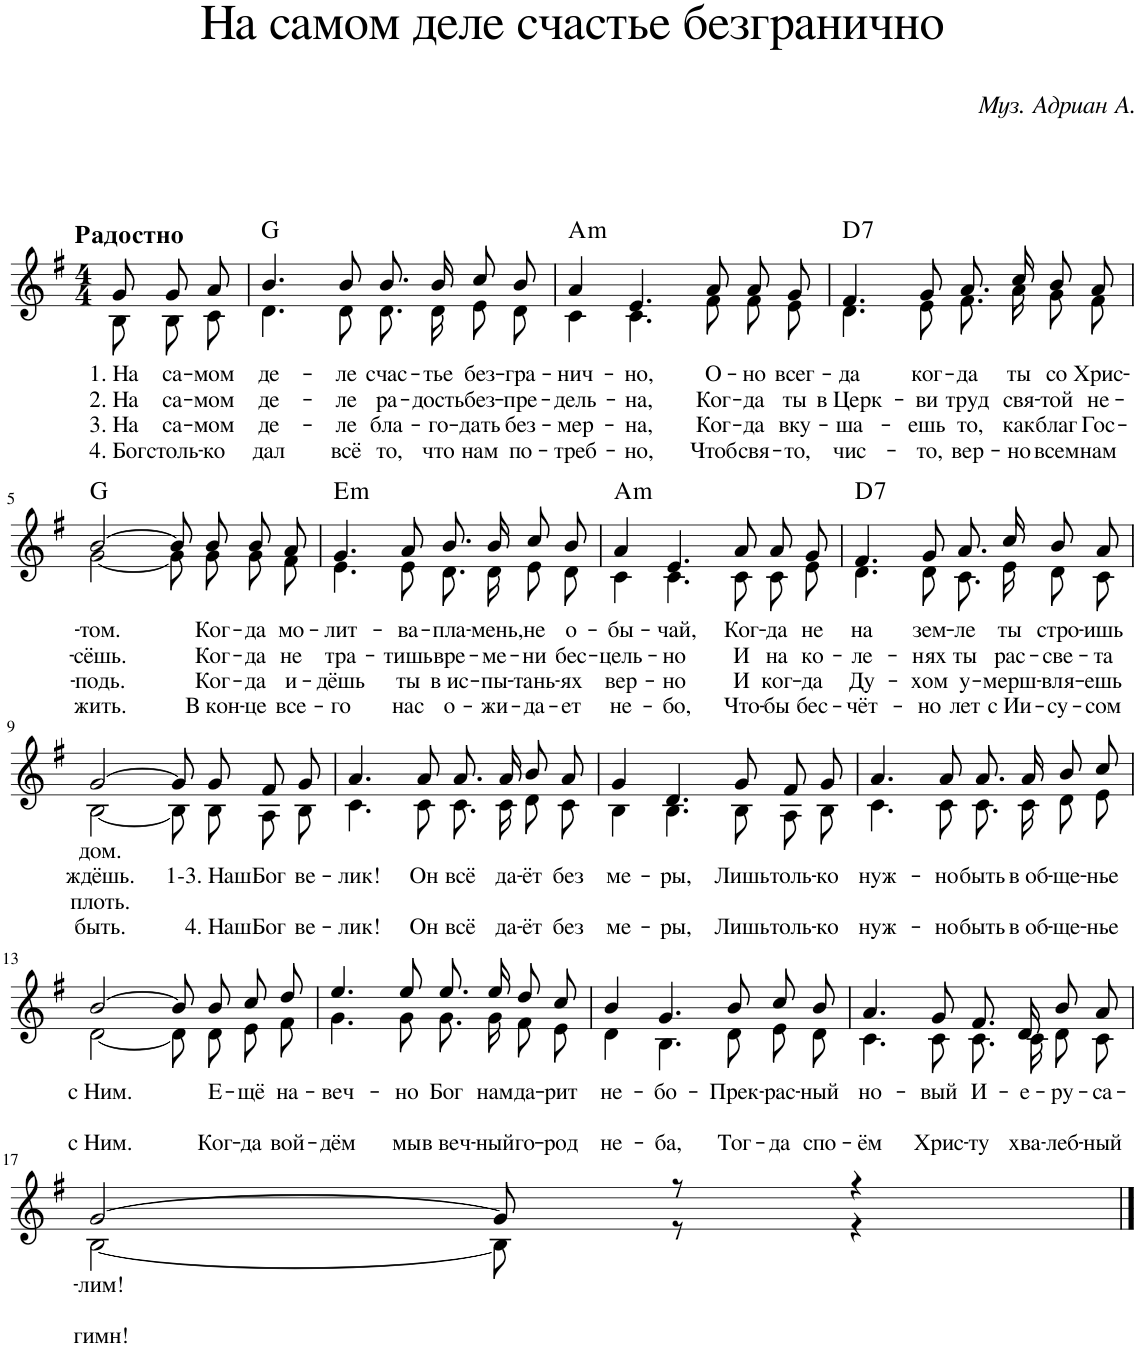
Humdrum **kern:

**kern	**text	**text	**text	**text	**harte
*part1	*part1	*part1	*part1	*part1	*part1
*staff1	*staff1	*staff1	*staff1	*staff1	*
*I"Piano	*	*	*	*	*
*I'Pno.	*	*	*	*	*
*clefG2	*	*	*	*	*
*k[f#]	*	*	*	*	*
*M4/4	*	*	*	*	*
=1	=1	=1	=1	=1	=1
!LO:TX:a:B:t=Радостно	!	!	!	!	!
!	!LO:LY:b	!LO:LY:b	!LO:LY:b	!LO:LY:b	!
*^	*	*	*	*	*
8g/	8B\	1. На	2. На	3. На	4. Бог	.
!	!	!LO:LY:b	!LO:LY:b	!LO:LY:b	!LO:LY:b	!
8g/L	8B\L	са-	са-	са-	столь-	.
!	!	!LO:LY:b	!LO:LY:b	!LO:LY:b	!LO:LY:b	!
8a/J	8c\J	-мом	-мом	-мом	-ко	.
=2	=2	=2	=2	=2	=2	=2
!	!	!LO:LY:b	!LO:LY:b	!LO:LY:b	!LO:LY:b	!
4.b/	4.d\	де-	де-	де-	дал	G:maj
!	!	!LO:LY:b	!LO:LY:b	!LO:LY:b	!LO:LY:b	!
8b/	8d\	-ле	-ле	-ле	всё	.
!	!	!LO:LY:b	!LO:LY:b	!LO:LY:b	!LO:LY:b	!
8.b/L	8.d\L	счас-	ра-	бла-	то,	.
!	!	!LO:LY:b	!LO:LY:b	!LO:LY:b	!LO:LY:b	!
16b/Jk	16d\Jk	-тье	-дость	-го-	что	.
!	!	!LO:LY:b	!LO:LY:b	!LO:LY:b	!LO:LY:b	!
8cc/L	8e\L	без-	без-	-дать	нам	.
!	!	!LO:LY:b	!LO:LY:b	!LO:LY:b	!LO:LY:b	!
8b/J	8d\J	-гра-	-пре-	без-	по-	.
=3	=3	=3	=3	=3	=3	=3
!	!	!LO:LY:b	!LO:LY:b	!LO:LY:b	!LO:LY:b	!LO:H:kt=m
4a/	4c\	-нич-	-дель-	-мер-	-треб-	A:min
!	!	!LO:LY:b	!LO:LY:b	!LO:LY:b	!LO:LY:b	!
4.e/	4.c\	-но,	-на,	-на,	-но,	.
!	!	!LO:LY:b	!LO:LY:b	!LO:LY:b	!LO:LY:b	!
8a/	8f#\	О-	Ког-	Ког-	Чтоб	.
!	!	!LO:LY:b	!LO:LY:b	!LO:LY:b	!LO:LY:b	!
8a/L	8f#\L	-но	-да	-да	свя-	.
!	!	!LO:LY:b	!LO:LY:b	!LO:LY:b	!LO:LY:b	!
8g/J	8e\J	всег-	ты	вку-	-то,	.
=4	=4	=4	=4	=4	=4	=4
!	!	!LO:LY:b	!LO:LY:b	!LO:LY:b	!LO:LY:b	!LO:H:kt=7
4.f#/	4.d\	-да	в Церк-	-ша-	чис-	D:7
!	!	!LO:LY:b	!LO:LY:b	!LO:LY:b	!LO:LY:b	!
8g/	8e\	ког-	-ви	-ешь	-то,	.
!	!	!LO:LY:b	!LO:LY:b	!LO:LY:b	!LO:LY:b	!
8.a/L	8.f#\L	-да	труд	то,	вер-	.
!	!	!LO:LY:b	!LO:LY:b	!LO:LY:b	!LO:LY:b	!
16cc/Jk	16a\Jk	ты	свя-	как	-но	.
!	!	!LO:LY:b	!LO:LY:b	!LO:LY:b	!LO:LY:b	!
8b/L	8g\L	со	-той	благ	всем	.
!	!	!LO:LY:b	!LO:LY:b	!LO:LY:b	!LO:LY:b	!
8a/J	8f#\J	Хрис-	не-	Гос-	нам	.
!!LO:LB:g=z	!!
=5	=5	=5	=5	=5	=5	=5
!	!	!LO:LY:b	!LO:LY:b	!LO:LY:b	!LO:LY:b	!
[2b/	[2g\	-том.	-сёшь.	-подь.	жить.	G:maj
8b/L]	8g\L]	.	.	.	.	.
!	!	!LO:LY:b	!LO:LY:b	!LO:LY:b	!LO:LY:b	!
8b/J	8g\J	Ког-	Ког-	Ког-	В кон-	.
!	!	!LO:LY:b	!LO:LY:b	!LO:LY:b	!LO:LY:b	!
8b/L	8g\L	-да	-да	-да	-це	.
!	!	!LO:LY:b	!LO:LY:b	!LO:LY:b	!LO:LY:b	!
8a/J	8f#\J	мо-	не	и-	все-	.
=6	=6	=6	=6	=6	=6	=6
!	!	!LO:LY:b	!LO:LY:b	!LO:LY:b	!LO:LY:b	!LO:H:kt=m
4.g/	4.e\	-лит-	тра-	-дёшь	-го	E:min
!	!	!LO:LY:b	!LO:LY:b	!LO:LY:b	!LO:LY:b	!
8a/	8e\	-ва-	-тишь	ты	нас	.
!	!	!LO:LY:b	!LO:LY:b	!LO:LY:b	!LO:LY:b	!
8.b/L	8.d\L	-пла-	вре-	в ис-	о-	.
!	!	!LO:LY:b	!LO:LY:b	!LO:LY:b	!LO:LY:b	!
16b/Jk	16d\Jk	-мень,	-ме-	-пы-	-жи-	.
!	!	!LO:LY:b	!LO:LY:b	!LO:LY:b	!LO:LY:b	!
8cc/L	8e\L	не	-ни	-тань-	-да-	.
!	!	!LO:LY:b	!LO:LY:b	!LO:LY:b	!LO:LY:b	!
8b/J	8d\J	о-	бес-	-ях	-ет	.
=7	=7	=7	=7	=7	=7	=7
!	!	!LO:LY:b	!LO:LY:b	!LO:LY:b	!LO:LY:b	!LO:H:kt=m
4a/	4c\	-бы-	-цель-	вер-	не-	A:min
!	!	!LO:LY:b	!LO:LY:b	!LO:LY:b	!LO:LY:b	!
4.e/	4.c\	-чай,	-но	-но	-бо,	.
!	!	!LO:LY:b	!LO:LY:b	!LO:LY:b	!LO:LY:b	!
8a/	8c\	Ког-	И	И	Что-	.
!	!	!LO:LY:b	!LO:LY:b	!LO:LY:b	!LO:LY:b	!
8a/L	8c\L	-да	на	ког-	-бы	.
!	!	!LO:LY:b	!LO:LY:b	!LO:LY:b	!LO:LY:b	!
8g/J	8e\J	не	ко-	-да	бес-	.
=8	=8	=8	=8	=8	=8	=8
!	!	!LO:LY:b	!LO:LY:b	!LO:LY:b	!LO:LY:b	!LO:H:kt=7
4.f#/	4.d\	на	-ле-	Ду-	-чёт-	D:7
!	!	!LO:LY:b	!LO:LY:b	!LO:LY:b	!LO:LY:b	!
8g/	8d\	зем-	-нях	-хом	-но	.
!	!	!LO:LY:b	!LO:LY:b	!LO:LY:b	!LO:LY:b	!
8.a/L	8.c\L	-ле	ты	у-	лет	.
!	!	!LO:LY:b	!LO:LY:b	!LO:LY:b	!LO:LY:b	!
16cc/Jk	16e\Jk	ты	рас-	-мерш-	с Ии-	.
!	!	!LO:LY:b	!LO:LY:b	!LO:LY:b	!LO:LY:b	!
8b/L	8d\L	стро-	-све-	-вля-	-су-	.
!	!	!LO:LY:b	!LO:LY:b	!LO:LY:b	!LO:LY:b	!
8a/J	8c\J	-ишь	-та	-ешь	-сом	.
!!LO:LB:g=z	!!
=9	=9	=9	=9	=9	=9	=9
!	!	!LO:LY:b	!LO:LY:b	!LO:LY:b	!LO:LY:b	!
[2g/	[2B\	дом.	ждёшь.	плоть.	быть.	.
8g/L]	8B\L]	.	.	.	.	.
!	!	!	!LO:LY:b	!	!LO:LY:b	!
8g/J	8B\J	.	1-3. Наш	.	4. Наш	.
!	!	!	!LO:LY:b	!	!LO:LY:b	!
8f#/L	8A\L	.	Бог	.	Бог	.
!	!	!	!LO:LY:b	!	!LO:LY:b	!
8g/J	8B\J	.	ве-	.	ве-	.
=10	=10	=10	=10	=10	=10	=10
!	!	!	!LO:LY:b	!	!LO:LY:b	!
4.a/	4.c\	.	-лик!	.	-лик!	.
!	!	!	!LO:LY:b	!	!LO:LY:b	!
8a/	8c\	.	Он	.	Он	.
!	!	!	!LO:LY:b	!	!LO:LY:b	!
8.a/L	8.c\L	.	всё	.	всё	.
!	!	!	!LO:LY:b	!	!LO:LY:b	!
16a/Jk	16c\Jk	.	да-	.	да-	.
!	!	!	!LO:LY:b	!	!LO:LY:b	!
8b/L	8d\L	.	-ёт	.	-ёт	.
!	!	!	!LO:LY:b	!	!LO:LY:b	!
8a/J	8c\J	.	без	.	без	.
=11	=11	=11	=11	=11	=11	=11
!	!	!	!LO:LY:b	!	!LO:LY:b	!
4g/	4B\	.	ме-	.	ме-	.
!	!	!	!LO:LY:b	!	!LO:LY:b	!
4.d/	4.B\	.	-ры,	.	-ры,	.
!	!	!	!LO:LY:b	!	!LO:LY:b	!
8g/	8B\	.	Лишь	.	Лишь	.
!	!	!	!LO:LY:b	!	!LO:LY:b	!
8f#/L	8A\L	.	толь-	.	толь-	.
!	!	!	!LO:LY:b	!	!LO:LY:b	!
8g/J	8B\J	.	-ко	.	-ко	.
=12	=12	=12	=12	=12	=12	=12
!	!	!	!LO:LY:b	!	!LO:LY:b	!
4.a/	4.c\	.	нуж-	.	нуж-	.
!	!	!	!LO:LY:b	!	!LO:LY:b	!
8a/	8c\	.	-но	.	-но	.
!	!	!	!LO:LY:b	!	!LO:LY:b	!
8.a/L	8.c\L	.	быть	.	быть	.
!	!	!	!LO:LY:b	!	!LO:LY:b	!
16a/Jk	16c\Jk	.	в об-	.	в об-	.
!	!	!	!LO:LY:b	!	!LO:LY:b	!
8b/L	8d\L	.	-ще-	.	-ще-	.
!	!	!	!LO:LY:b	!	!LO:LY:b	!
8cc/J	8e\J	.	-нье	.	-нье	.
!!LO:LB:g=z	!!
=13	=13	=13	=13	=13	=13	=13
!	!	!	!LO:LY:b	!	!LO:LY:b	!
[2b/	[2d\	.	с Ним.	.	с Ним.	.
8b/L]	8d\L]	.	.	.	.	.
!	!	!	!LO:LY:b	!	!LO:LY:b	!
8b/J	8d\J	.	Е-	.	Ког-	.
!	!	!	!LO:LY:b	!	!LO:LY:b	!
8cc/L	8e\L	.	-щё	.	-да	.
!	!	!	!LO:LY:b	!	!LO:LY:b	!
8dd/J	8f#\J	.	на-	.	вой-	.
=14	=14	=14	=14	=14	=14	=14
!	!	!	!LO:LY:b	!	!LO:LY:b	!
4.ee/	4.g\	.	-веч-	.	-дём	.
!	!	!	!LO:LY:b	!	!LO:LY:b	!
8ee/	8g\	.	-но	.	мы	.
!	!	!	!LO:LY:b	!	!LO:LY:b	!
8.ee/L	8.g\L	.	Бог	.	в веч-	.
!	!	!	!LO:LY:b	!	!LO:LY:b	!
16ee/Jk	16g\Jk	.	нам	.	-ный	.
!	!	!	!LO:LY:b	!	!LO:LY:b	!
8dd/L	8f#\L	.	да-	.	го-	.
!	!	!	!LO:LY:b	!	!LO:LY:b	!
8cc/J	8e\J	.	-рит	.	-род	.
=15	=15	=15	=15	=15	=15	=15
!	!	!	!LO:LY:b	!	!LO:LY:b	!
4b/	4d\	.	не-	.	не-	.
!	!	!	!LO:LY:b	!	!LO:LY:b	!
4.g/	4.B\	.	-бо-	.	-ба,	.
!	!	!	!LO:LY:b	!	!LO:LY:b	!
8b/	8d\	.	-Прек-	.	Тог-	.
!	!	!	!LO:LY:b	!	!LO:LY:b	!
8cc/L	8e\L	.	-рас-	.	-да	.
!	!	!	!LO:LY:b	!	!LO:LY:b	!
8b/J	8d\J	.	-ный	.	спо-	.
=16	=16	=16	=16	=16	=16	=16
!	!	!	!LO:LY:b	!	!LO:LY:b	!
4.a/	4.c\	.	но-	.	-ём	.
!	!	!	!LO:LY:b	!	!LO:LY:b	!
8g/	8c\	.	-вый	.	Хрис-	.
!	!	!	!LO:LY:b	!	!LO:LY:b	!
8.f#/L	8.c\L	.	И-	.	-ту	.
!	!	!	!LO:LY:b	!	!LO:LY:b	!
16d/Jk	16c\Jk	.	-е-	.	хва-	.
!	!	!	!LO:LY:b	!	!LO:LY:b	!
8b/L	8d\L	.	-ру-	.	-леб-	.
!	!	!	!LO:LY:b	!	!LO:LY:b	!
8a/J	8c\J	.	-са-	.	-ный	.
!!LO:LB:g=z	!!
=17	=17	=17	=17	=17	=17	=17
!	!	!	!LO:LY:b	!	!LO:LY:b	!
[2g/	[2B\	.	-лим!	.	гимн!	.
8g/]	8B\]	.	.	.	.	.
8r	8r	.	.	.	.	.
4r	4r	.	.	.	.	.
*v	*v	*	*	*	*	*
==	==	==	==	==	==
*-	*-	*-	*-	*-	*-
